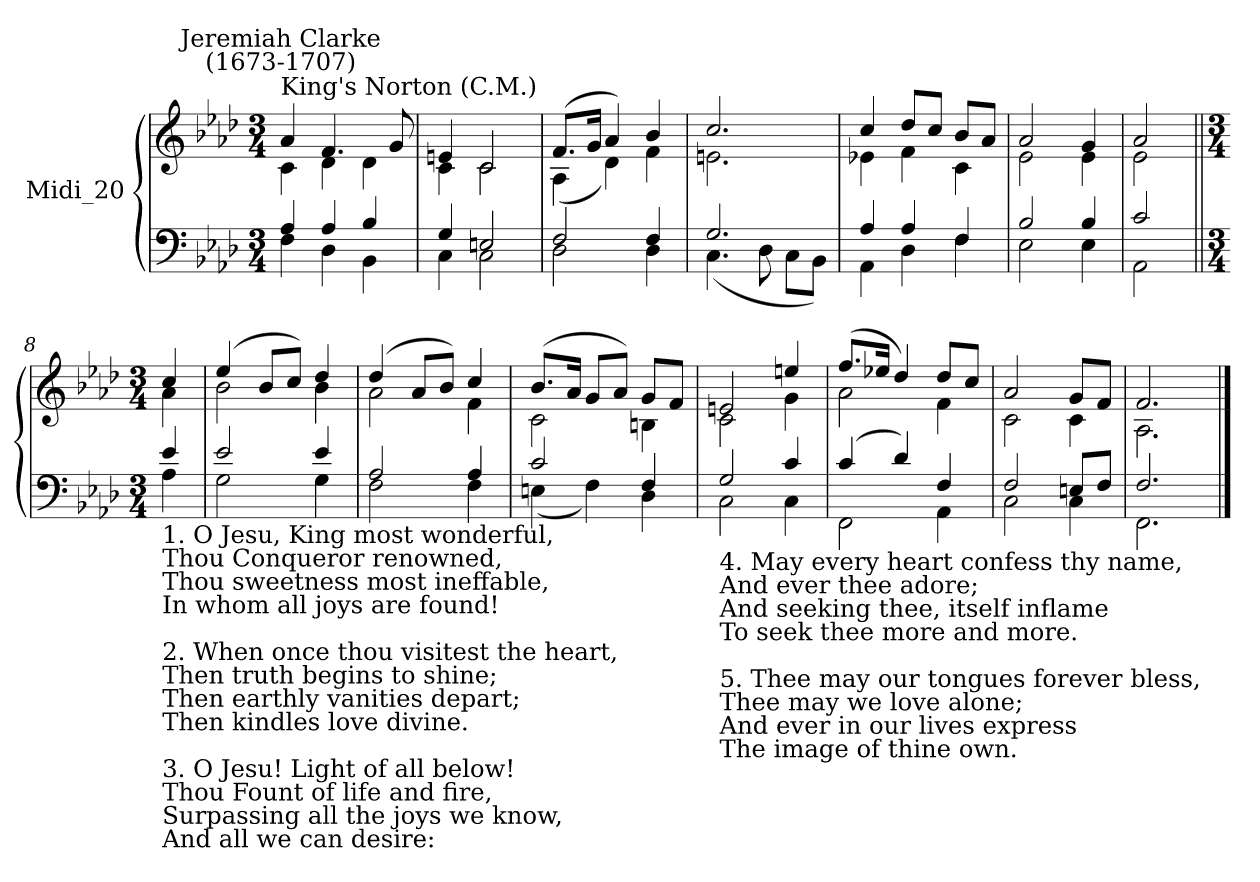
**kern	**kern
*part2	*part1
*staff2	*staff1
*I"Midi_20	*I"Midi_20
*clefF4	*clefG2
*k[b-e-a-d-]	*k[b-e-a-d-]
*A-:	*A-:
*M3/4	*M3/4
=1	=1
*^	*^
!	!	!LO:TX:a:t=King's Norton (C.M.)	!
!	!	!LO:TX:a:cj:t=Jeremiah Clarke\n(1673-1707)	!
4A-/	4F\	4a-/	4c\
4A-/	4D-\	4.f/	4d-\
4B-/	4BB-\	.	4d-\
.	.	8g/	.
=2	=2	=2	=2
4G/	4C\	4en/	4c\
2En/	2C\	2c/	2c\
=3	=3	=3	=3
2F/	2D-\	(>8.f/L	(<4A-\
.	.	16g/J	.
.	.	4a-/)	4d-\)
4F/	4D-\	4b-/	4f\
=4	=4	=4	=4
2.G/	(<4.C\	2.cc/	2.en\
.	8D-\	.	.
.	8C\L	.	.
.	8BB-\J)	.	.
=5	=5	=5	=5
4A-/	4AA-\	4cc/	4e-X\
4A-/	4D-\	8dd-/L	4f\
.	.	8cc/J	.
4F/	4F\	8b-/L	4c\
.	.	8a-/J	.
=6	=6	=6	=6
2B-/	2E-\	2a-/	2e-\
4B-/	4E-\	4g/	4e-\
=7	=7	=7	=7
2c/	2AA-\	2a-/	2e-\
!!LO:LB:g=z	!!
=8||	=8||	=8||	=8||
*M3/4	*	*M3/4	*
!LO:TX:b:t=1. O Jesu, King most wonderful,\nThou Conqueror renowned,\nThou sweetness most ineffable,\nIn whom all joys are found!\n\n2. When once thou visitest the heart,\nThen truth begins to shine;\nThen earthly vanities depart;\nThen kindles love divine.\n\n3. O Jesu! Light of all below!\nThou Fount of life and fire,\nSurpassing all the joys we know,\nAnd all we can desire&colon;	!	!	!
4e-/	4A-\	4cc/	4a-\
=9	=9	=9	=9
2e-/	2G\	(>4ee-/	2b-\
.	.	8b-/L	.
.	.	8cc/J)	.
4e-/	4G\	4dd-/	4b-\
=10	=10	=10	=10
2A-/	2F\	(>4dd-/	2a-\
.	.	8a-/L	.
.	.	8b-/J)	.
4A-/	4F\	4cc/	4f\
=11	=11	=11	=11
2c/	(<4En\	(>8.b-/L	2c\
.	.	16a-/J	.
.	4F\)	8g/L	.
.	.	8a-/J)	.
4F/	4D-\	8g/L	4Bn\
.	.	8f/J	.
=12	=12	=12	=12
!LO:TX:b:t=4. May every heart confess thy name,\nAnd ever thee adore;\nAnd seeking thee, itself inflame\nTo seek thee more and more.\n\n5. Thee may our tongues forever bless,\nThee may we love alone;\nAnd ever in our lives express\nThe image of thine own.	!	!	!
2G/	2C\	2en/	2c\
4c/	4C\	4een/	4g\
=13	=13	=13	=13
(>4c/	2FF\	(>8.ff/L	2a-\
.	.	16ee-X/J	.
4d-/)	.	4dd-/)	.
4F/	4AA-\	8dd-/L	4f\
.	.	8cc/J	.
=14	=14	=14	=14
2F/	2C\	2a-/	2c\
8En/L	4C\	8g/L	4c\
8F/J	.	8f/J	.
=15	=15	=15	=15
2.F/	2.FF\	2.f/	2.A-\
*v	*v	*	*
*	*v	*v
==	==
*-	*-
